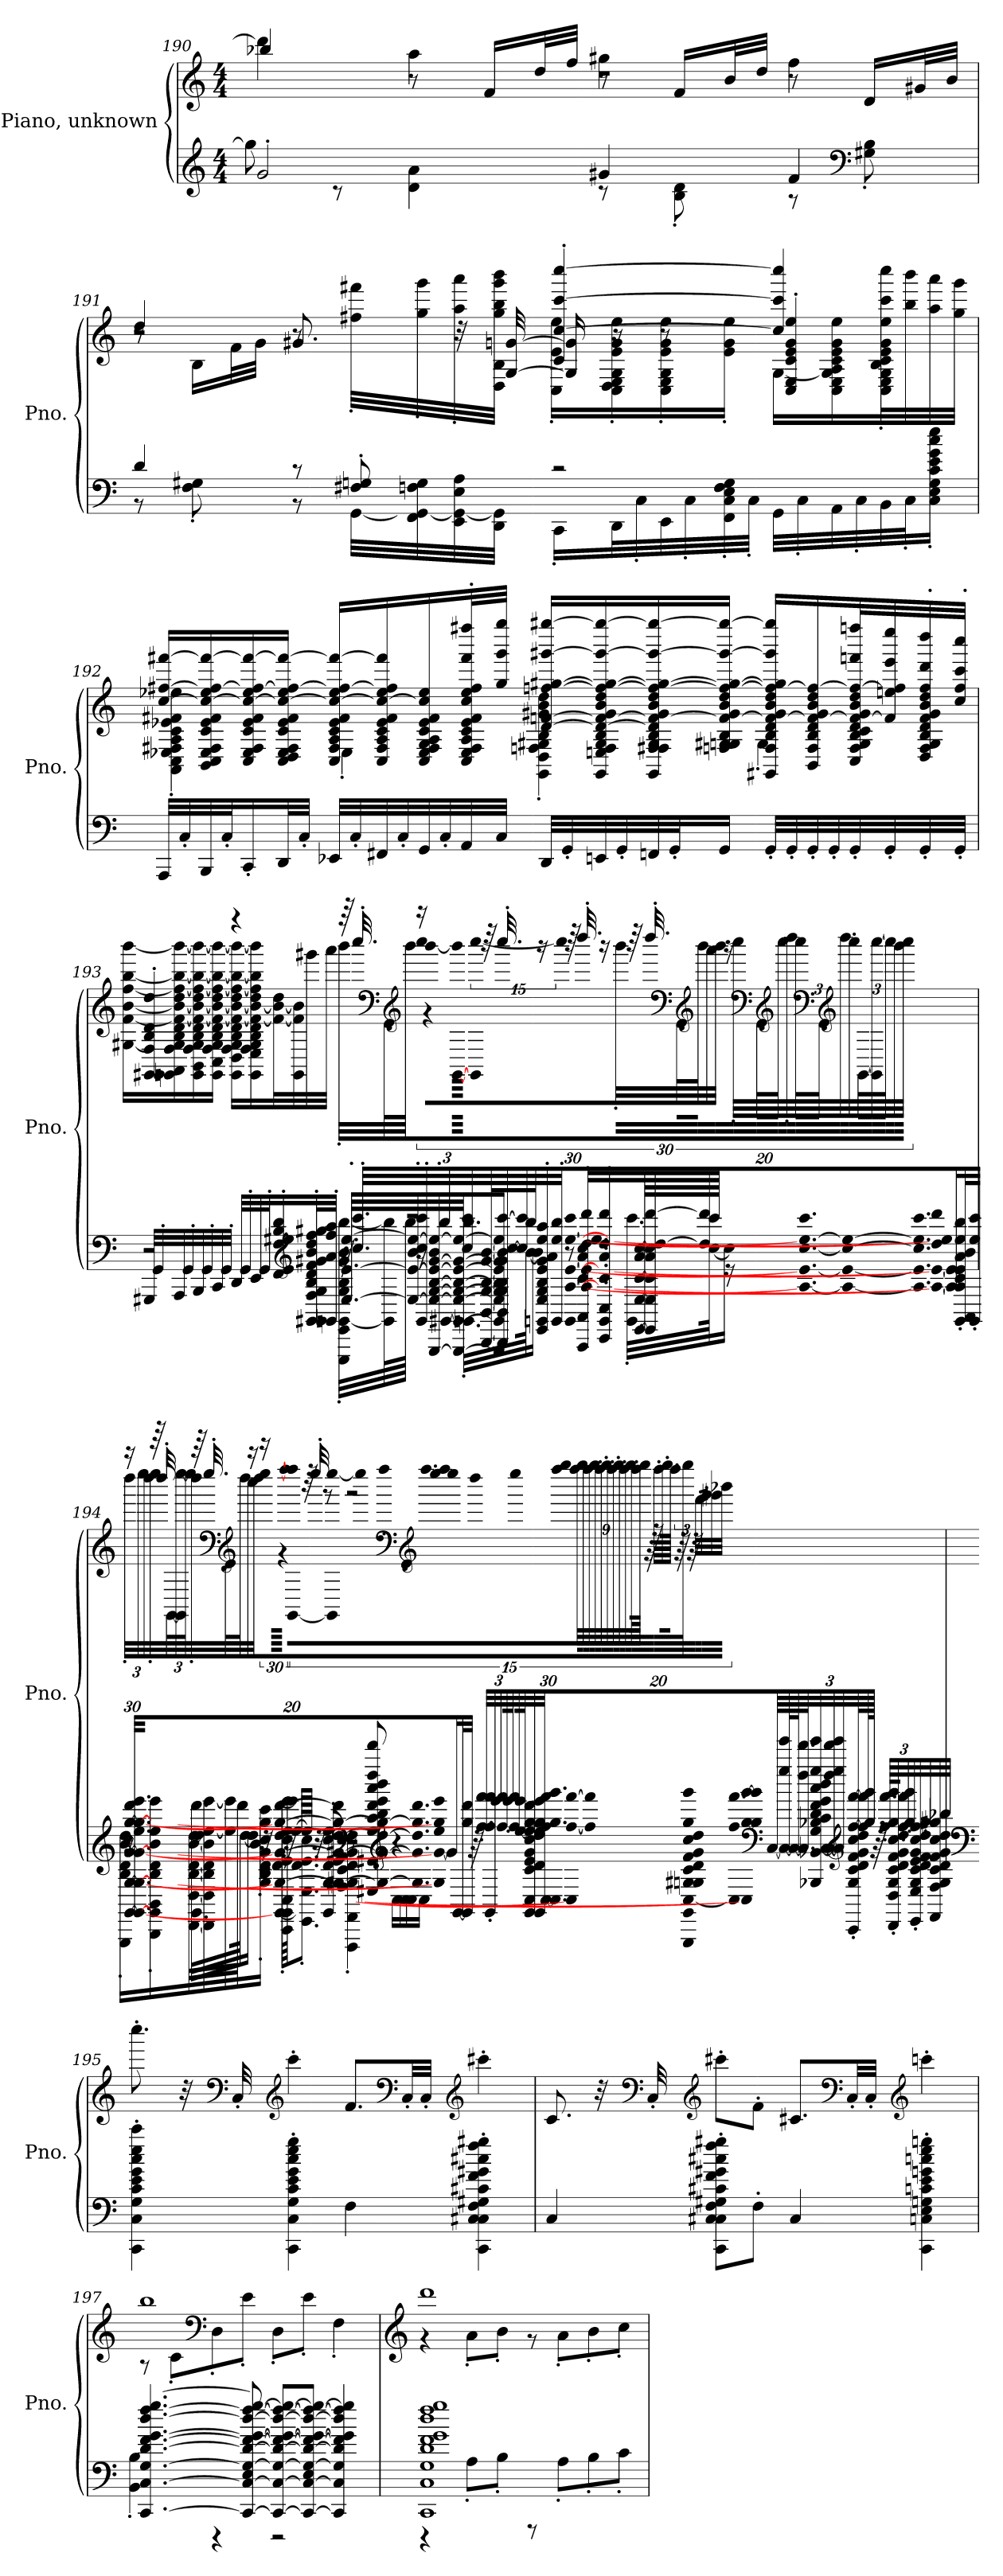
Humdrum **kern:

**kern	**kern
*part1	*part1
*staff2	*staff1
*I"Piano, unknown	*
*I'Pno.	*
*clefG2	*clefG2
*k[]	*k[]
*M4/4	*M4/4
=190	=190
*^	*^
*	*	*	*^
2g'/	8gg\]	1r	4ddd\]	4bb-X/
.	8r	.	.	.
.	4d\ 4a\	.	4aa\	8r
.	.	.	.	16f/LL
.	.	.	.	32dd/L
.	.	.	.	32ff/JJJ
4g#X/	8r	.	4gg#X\	8r
.	8B\' 8d\'	.	.	16f/LL
.	.	.	.	32b/L
.	.	.	.	32dd/JJJ
4f/	8r	.	4ff\	8r
*clefF4	*	*	*	*
.	8G#X\' 8B\'	.	.	16d/LL
.	.	.	.	32g#X/L
.	.	.	.	32b/JJJ
!!LO:LB:g=z	!!	!!
=191	=191	=191	=191	=191
4d/	8r	2r	8r	4dd/
.	8F\' 8G#X\'	.	16B\LL	.
.	.	.	32f\L	.
.	.	.	32g\JJJ	.
8r	8r	.	8r	8.g#X/
8F#X/' 8Gn/'	[32GG\LLL	.	32ff#X\' 32fff#X\'LLL	.
.	32FF\ 32GG\_ 32Fn\ 32G\	.	32gg\' 32ggg\'	.
.	32EE\ 32GG\_ 32E\ 32A\	.	32aa\' 32aaa\'	32r
.	32DD\ 32GG\]JJJ	.	32D\ 32B\ 32gg\ 32bb\ 32ggg\ 32bbb\JJJ	[32G/ [32gn/
2r	16CC'\LL	4c/' [4cc/' [4ccc/' [4cccc/'	16C\' 16e\' 16ee\'LL	16G/] 16g/]
.	32DD\L	.	16C\' 16D\' 16E\' 16G\' 16e\' 16g\' 16ee\'	16r
.	32C'\	.	.	.
.	32EE\	.	16C\' 16E\' 16G\' 16e\' 16g\' 16ee\'	8r
.	32C'\	.	.	.
.	32FF\' 32C\' 32E\' 32F\' 32G\'	.	16e\' 16g\' 16ee\'JJ	.
.	32C'\JJJ	.	.	.
.	32GG\LLL	4cc/] 4ccc/] 4cccc/]	[16G\LL	4C/' 4E/' 4c/' 4e/' 4g/' 4ee/'
.	32C'\	.	.	.
.	32AA\	.	16C\ 16E\ 16G\] 16A\ 16c\ 16e\ 16g\ 16ee\	.
.	32C'\	.	.	.
.	32BB\	.	32C\' 32E\' 32G\' 32B\' 32c\' 32e\' 32g\' 32ee\' 32ccc\' 32cccc\'L	.
.	32C'\J	.	32bb\ 32bbb\	.
.	16C\' 16E\' 16G\' 16c\' 16e\' 16g\' 16cc\' 16ee\'JJ	.	32aa\ 32aaa\	.
.	.	.	32gg\ 32ggg\JJJ	.
*v	*v	*	*	*
*	*	*v	*v
!!LO:PB:g=z
=192	=192	=192
32AAA/LLL	[16cc/ [16ff#X/ [16fff#X/LL	4AA\' 4C\' 4E-X\' 4F#X\' 4A\' 4c\' 4e-X\' 4f#X\' 4ee-X\'
32C'/	.	.
32BBB/	16BB/ 16C/ 16E-/ 16F#/ 16c/ 16e-/ 16f#/ 16cc/_ 16ee-/ 16ff#/_ 16fff#/_	.
32C'/J	.	.
16CC'/	16C/ 16E-/ 16F#/ 16c/ 16e-/ 16f#/ 16cc/_ 16ee-/ 16ff#/_ 16fff#/_	.
32DD/L	16C/ 16D/ 16E-/ 16F#/ 16c/ 16e-/ 16f#/ 16cc/_ 16ee-/ 16ff#/_ 16fff#/_JJ	.
32C'/JJJ	.	.
32EE-X/LLL	16C/ 16F#/ 16A/ 16c/ 16e-/ 16f#/ 16cc/_ 16ee-/ 16ff#/_ 16fff#/_LL	4E-'\
32C'/	.	.
32FF#X/	16C/ 16F#/ 16A/ 16c/ 16e-/ 16f#/ 16cc/_ 16ee-/ 16ff#/] 16fff#/]	.
32C'/	.	.
32GG/	16C/ 16E-/ 16F#/ 16G/ 16A/ 16c/ 16e-/ 16f#/ 16cc/] 16ee-/	.
32C'/	.	.
32AA/	32C/' 32E-/' 32F#/' 32A/' 32c/' 32e-/' 32f#/' 32cc/' 32ee-/' 32ff#/' 32fff#/' 32ffff#X/'L	.
32C/JJJ	32gg/ 32ggg/ 32gggg/JJJ	.
32DD/LLL	[16d/ [16fn/ [16ffn/ [16gg#X/ [16ggg#X/ [16gggg#X/LL	4GG\' 4D\' 4Fn\' 4G#X\' 4B\' 4g#X\' 4b\' 4dd\'
32GG'/	.	.
32EEn/	16GG/ 16En/ 16F/ 16G#/ 16B/ 16d/_ 16f/_ 16g#/ 16b/ 16dd/ 16ff/_ 16gg#/_ 16ggg#/_ 16gggg#/_	.
32GG'/	.	.
32FFn/	16GG/ 16F/ 16F#X/ 16G#/ 16B/ 16d/] 16f/_ 16g#/ 16b/ 16dd/ 16ff/_ 16gg#/_ 16ggg#/_ 16gggg#/_	.
32GG'/J	.	.
16GG/JJ	16Fn/ 16Gn/ 16G#X/ 16B/ 16f/_ 16g#/ 16b/ 16dd/ 16ff/_ 16gg#/_ 16ggg#/_ 16gggg#/_JJ	.
32GG'/LLL	16GG#X/ 16F/ 16B/ 16d/ 16f/_ 16g#/ 16b/ 16dd/ 16ff/_ 16gg#/] 16ggg#/] 16gggg#/]LL	4G#'\
32GG'/	.	.
32GG'/	16BB/ 16F/ 16B/ 16d/ 16f/_ 16g#/ 16b/ 16dd/ 16ff/_	.
32GG'/	.	.
32GG'/	32C/ 32F/ 32G#/ 32B/ 32c/ 32d/ 32f/_ 32g#/ 32b/ 32dd/ 32ff/_ 32fffn/ 32ffffn/L	.
32GG'/	32f/] 32een/ 32ff/] 32eee/ 32eeee/	.
32GG'/	32D/' 32F/' 32G#/' 32B/' 32d/' 32f/' 32g#/' 32b/' 32dd/' 32ff/' 32ddd/' 32dddd/'	.
32GG'/JJJ	32cc/' 32ff/' 32ccc/' 32cccc/'JJJ	.
!!LO:LB:g=z	!!
=193	=193	=193
*^	*	*
*	*^	*	*
32GGG#X/LLL	2r	2r	4GG/' 4GG#X/' 4F/' 4B/' 4d/' 4dd/'	[16G#X\ [16f\ [16b\ [16ff\ [16bb\ [16bbb\LL
32GG'/	.	.	.	.
32AAA/	.	.	.	16GGn\ 16AA\ 16F\ 16G#\] 16B\ 16d\ 16f\_ 16b\_ 16dd\ 16ff\_ 16bb\_ 16bbb\_
32GG'/	.	.	.	.
32BBB/	.	.	.	16GG\ 16BB\ 16F\ 16G#\ 16B\ 16d\ 16f\_ 16b\_ 16dd\ 16ff\_ 16bb\_ 16bbb\_
32GG'/	.	.	.	.
32CC/	.	.	.	16GG\ 16C\ 16F\ 16G#\ 16B\ 16d\ 16f\_ 16b\_ 16dd\ 16ff\_ 16bb\_ 16bbb\_JJ
32GG'/JJJ	.	.	.	.
32DD/LLL	.	.	4r	16GG\ 16D\ 16F\ 16G#\ 16B\ 16d\ 16f\_ 16b\_ 16dd\ 16ff\_ 16bb\_ 16bbb\_LL
32GG'/	.	.	.	.
32EE/	.	.	.	16GG\ 16E\ 16F\ 16G#\ 16B\ 16d\ 16f\_ 16b\_ 16dd\ 16ff\] 16bb\] 16bbb\]
32GG'/J	.	.	.	.
16FF/' 16GG/' 16F/' 16G#X/' 16B/' 16d/'	.	.	.	32f\_ 32b\_ 32dd\L
.	.	.	.	32GG\ 32f\] 32b\]
*clefG2	*	*	*	*
32GG/' 32GG#X/' 32F/' 32G#/' 32B/' 32d/' 32f/' 32g#X/' 32b/' 32dd/' 32ff/' 32gg#X/'L	.	.	.	32ggg#X\
32GGn/' 32a/' 32ff/' 32aa/'JJJ	.	.	.	32aaa\JJJ
64r	32EEE\' 32EE\' [32GG\' 32G#\' 32B\' 32g#\' 32b\' [32bb\'LLL	[32.E/' [32.e/' [32.ee/'LLL	64r	32bbb'\LLL
32.cc/' 32.ccc/'LLL	.	.	32.cccc'/	.
*	*	*	*clefF4	*
.	64GG\] 64bb\]L	.	.	64GG\L
*	*	*	*clefG2	*
.	64bb\JJJJ	64E/_' 64e/_' [64b/' 64ee/_'K	.	64bbb\
*Xbrackettup	*	*	*	*
!	!	!	!	!LO:N:vis=256
48GG/' 48cc/' 48ccc/'	16r	[32GGG#/' [32GG#X/' 32E/_' [32G#/' [32B/' 32e/_' [32g#/' 32b/]' 32ee/_'	16r	1920%17cccc\JJJJk
!	!	!	!	!LO:N:vis=128
.	.	.	.	1920%17r
!	!	!	!	!LO:N:vis=256
.	.	.	.	[1920%17bbb\KLLLL
48bb/	.	.	.	.
!	!	!	!	!LO:N:vis=64
.	.	.	.	[960%17GG\ 960%17bbb\]
.	.	32GGG#/_ 32GG#/_ 32E/_ 32G#/_ 32B/_ 32e/_ 32g#/_ 32ee/_JJ	.	.
48cc/ 48ccc/	.	.	.	.
.	.	.	.	1920ryy
!	!	!	!	!LO:N:vis=256
.	.	.	.	1920%17GG\] [1920%17cccc\L
!	!	!	!	!LO:N:vis=256
.	.	.	.	1920%17cccc\JJ]
[64BBB/ [64BB/ [64G#/ [64B/ [64g#/ [64b/L	32.GGn\' 32.bb\'LLL	8GGG#/] 8GG#/] 8E/] 8G#/] 8B/] 8e/] 8g#/] 8ee/]J	64r	32bbb'\
64BBB/] 64BB/] 64G#/] 64B/] 64g#/] 64b/] [64cc/ [64ccc/	.	.	32.cccc'/	.
*	*	*	*clefF4	*
64cc/] 64ccc/]	.	.	.	64GG\L
*	*	*	*clefG2	*
64bb/J	[64b\JK	.	.	64bbb\J
32EE/' 32GGn/' 32E/' 32G#/' 32B/' 32e/' 32g#/' 32a/' 32ee/' 32aa/'	16b\JJ]	.	16r	32aaa\
32GG/' 32ee/' 32bb/'	.	.	.	32bbb\JJJ
!LO:N:vis=64	!	!	!	!
960%17GG/ [960%17A/ [960%17e/ [960%17ee/ 960%17ccc/L	8r	16AAA/' 16AA/' 16c/' 16a/' 16cc/'LL	64r	32cccc'\LLL
.	.	.	32.dddd'/	.
!LO:N:vis=64.	!	!	!	!
640%17A/_ 640%17e/_ 640%17dd/ 640%17ee/_ 640%17ddd/	.	.	.	.
*	*	*	*clefF4	*
.	.	.	.	64GG\L
1920ryy	.	.	.	.
!LO:N:vis=64.	!	!	!	!
640%17A/_ 640%17e/_ [640%17cc/ 640%17ee/_ 640%17ccc/	.	.	.	.
*	*	*	*clefG2	*
.	.	.	.	64cccc\J
*	*	*	*	*Xbrackettup
.	.	16CC/' 16GG/' 16C/' 16c/' 16a/' 16dd/' 16ddd/'	16r	48dddd'\
!LO:N:vis=256	!	!	!	!
1920%17A/_ 1920%17e/_ 1920%17cc/_ 1920%17ee/_K	.	.	.	.
!LO:N:vis=64.	!	!	!	!
640%17A/_ 640%17e/_ 640%17cc/] 640%17ee/_ 640%17ccc/	.	.	.	.
.	.	.	.	96cccc\L
*	*	*	*clefF4	*
.	.	.	.	96GG\J
*	*	*	*clefG2	*
.	.	.	.	48dddd\
1920ryy	.	.	.	.
!LO:N:vis=64	!	!	!	!
960%17A/_ 960%17e/_ 960%17dd/ 960%17ee/] 960%17ddd/JJ	.	.	.	.
16A/] 16e/]	32.GG\' 32.ccc\'LLL	[64EE/ [64E/ [64c/ [64a/ [64cc/LL	64r	32cccc'\
.	.	64EE/] 64E/] 64c/] 64a/] 64cc/] [64dd/ [64ddd/	32.dddd'/	.
.	.	64dd/] 64ddd/]	.	[96GG\L
.	.	.	.	96GG\] [96cccc\
.	[64cc\JK	64ccc/JJJJ	.	.
.	.	.	.	96cccc\J]
32GG/' 32AA/' 32A/' 32c/' 32e/' 32a/' 32b/' 32ee/' 32bb/'L	16cc\JJ]	16r	16r	32bbb\
32GG/' 32ee/' 32ccc/'JJJ	.	.	.	32cccc\JJJ
*v	*v	*v	*	*
!!LO:LB:g=z	!!
=194	=194	=194
!LO:N:vis=64	!	!
*^	*	*
*	*^	*	*
*	*	*^	*	*
[960%17GG/ [960%17G/ [960%17g/ [960%17gg/ 960%17ddd/LLLL	8r	4r	16GGG\' 16B\' 16d\' 16b\' 16dd\'LL	16r	48dddd'\LLL
!LO:N:vis=64.	!	!	!	!	!
640%17GG/_ 640%17G/_ 640%17g/_ 640%17ee/ 640%17gg/_ 640%17eee/	.	.	.	.	.
.	.	.	.	.	48eeee\
.	.	.	.	.	48dddd\
1920ryy	.	.	.	.	.
!LO:N:vis=256	!	!	!	!	!
1920%17GG/] 1920%17G/_ 1920%17g/_ [1920%17dd/ 1920%17gg/_ [1920%17ddd/K	.	.	.	.	.
!LO:N:vis=64	!	!	!	!	!
960%17G/_ 960%17g/_ 960%17dd/_ 960%17gg/_ 960%17ddd/]	.	.	.	.	.
.	.	.	16BBB\' 16GG\' 16BB\' 16B\' 16d\' 16b\' 16ee\' 16eee\'	64r	32eeee'\
!LO:N:vis=256	!	!	!	!	!
1920%17G/_ 1920%17g/_ 1920%17dd/_ 1920%17gg/_K	.	.	.	.	.
.	.	.	.	32.dddd'/	.
!LO:N:vis=64.	!	!	!	!	!
640%17G/_ 640%17g/_ 640%17dd/] 640%17gg/_ 640%17ddd/	.	.	.	.	.
.	.	.	.	.	[96GG\L
.	.	.	.	.	96GG\] [96eeee\
1920ryy	.	.	.	.	.
!LO:N:vis=64	!	!	!	!	!
960%17G/] 960%17g/_ 960%17ee/ 960%17gg/] 960%17eee/JJ	.	.	.	.	.
.	.	.	.	.	96eeee\J]
16g/]	32.GG\' 32.ddd\'LLL	.	[64DD\ [64D\ [64B\ [64d\ [64b\ [64dd\LL	64r	32dddd'\
.	.	.	64DD\] 64D\] 64B\] 64d\] 64b\] 64dd\] [64ee\ [64eee\	32.eeee'/	.
*	*	*	*	*clefF4	*
.	.	.	64ee\] 64eee\]	.	64GG\L
*	*	*	*	*clefG2	*
.	[64dd\JK	.	64ddd\JJ	.	64dddd\J
[32GG/L	16dd\JJ]	.	16G\' 16B\' 16d\' 16g\' 16b\' 16cc\' 16gg\' 16ccc\'JJ	16r	32cccc\
32GG/] 32gg/ 32ddd/JJJ	.	.	.	.	32dddd\
*	*	*	*	*	*brackettup
!	!	!	!	!	!LO:N:vis=256
64r	4c\' 4g\' 4gg\'	32r	32CC\' [32GG\' 32C\' 32d\' 32e\' 32cc\' 32ee\' [32eee\'LLL	16r	1920%17eeee\JJJkk
!	!	!	!	!	!LO:N:vis=128
.	.	.	.	.	1920%17r
32.ff/' 32.fff/'LLL	.	.	.	.	.
!	!	!	!	!	!LO:N:vis=64
.	.	.	.	.	[960%17ffff\
.	.	64r	64GG\] 64eee\]L	.	.
.	.	.	.	.	1920ryy
!	!	!	!	!	!LO:N:vis=256
.	.	.	.	.	[1920%17GG\ 1920%17ffff\]LLLLL
!	!	!	!	!	!LO:N:vis=256
.	.	.	.	.	1920%17GG\] [1920%17eeee\
.	.	[64ee/KLLL	64eee\JJJ	.	.
!	!	!	!	!	!LO:N:vis=256
.	.	.	.	.	1920%17eeee\JJ]
48GG/' 48ff/' 48fff/'	.	32ee/JJJ]	8.EE\' 8.E\' 8.d\' 8.e\' 8.cc\'J	64r	32ffff'\
.	.	.	.	32.eeee'/	.
48eee/	.	.	.	.	.
*	*	*	*	*clefF4	*
.	.	32r	.	.	64GG\L
48ff/ 48fff/	.	.	.	.	.
*	*	*	*	*clefG2	*
.	.	.	.	.	64ffff\
64eee'/K	.	8GG/' 8G/' 8d/' 8e/' 8cc/' 8ee/'	.	8r	64eeee'\J
32ff/ 32fff/	.	.	.	.	32ffff\
[64ee/ 64eee/K	.	.	.	.	64eeee\K
32GG/ 32C/ 32c/ 32d/ 32e/ 32g/ 32cc/ 32dd/ 32ee/_ 32gg/ 32ddd/	.	.	.	.	32dddd\
32GG/ 32ee/] 32gg/ 32eee/	.	.	.	.	32eeee\
!LO:N:vis=64	!	!	!	!	!
[960%17C/ 960%17ff/ 960%17fff/L	2r	8r	4FFF\' 4FF\' 4F\' 4G#X\' 4c\' 4d\' 4f\' 4g#X\' 4cc\' 4dd\'	2r	64ffff\K
.	.	.	.	.	32gggg\
!LO:N:vis=64.	!	!	!	!	!
640%17C/_ 640%17gg/ 640%17ggg/	.	.	.	.	.
1920ryy	.	.	.	.	.
!LO:N:vis=256	!	!	!	!	!
1920%17C/] [1920%17ff/ [1920%17fff/L	.	.	.	.	.
.	.	.	.	.	64ffff\K
!LO:N:vis=256	!	!	!	!	!
1920%17ff/] 1920%17fff/]J	.	.	.	.	.
!LO:N:vis=64	!	!	!	!	!
*	*	*	*	*	*Xbrackettup
960%17GGG/ 960%17GG/ [960%17C/ 960%17Gn/ 960%17G#X/ 960%17c/ 960%17d/ 960%17f/ 960%17g#/ 960%17cc/ 960%17dd/ 960%17gg/ 960%17ggg/	.	.	.	.	48gggg\
!LO:N:vis=64.	!	!	!	!	!
640%17C/_ 640%17ff/ 640%17fff/	.	.	.	.	.
.	.	.	.	.	48ffff\
.	.	.	.	.	48gggg\
1920ryy	.	.	.	.	.
!LO:N:vis=256	!	!	!	!	!
1920%17C/] [1920%17gg/ [1920%17ggg/L	.	.	.	.	.
!LO:N:vis=256	!	!	!	!	!
1920%17gg/] 1920%17ggg/]J	.	.	.	.	.
*clefF4	*	*	*	*	*
[64.C/	.	8GGG#X/' 8GG#X/' 8G#/' 8c/' 8d/' 8f/' 8g#/' 8cc/' 8dd/' 8ff/' 8fff/'	.	.	48ffff'\
.	.	.	.	.	48gggg'\
128C/_ 128gg/ 128ggg/L	.	.	.	.	.
128C/J_	.	.	.	.	.
64.C/] 64.ff/ 64.fff/J	.	.	.	.	.
.	.	.	.	.	48ffff'\
48BBB-X/ 48BB-X/ [48C/ 48G#/ 48B-X/ 48c/ 48d/ 48f/ 48g#/ 48cc/ 48dd/ 48gg/ 48ggg/	.	.	.	.	48gggg'\
48C/_ 48ff/ 48fff/	.	.	.	.	48ffff'\
48C/] 48gg/ 48ggg/	.	.	.	.	48gggg\
*clefG2	*	*	*	*	*
64CC/' 64G#/' 64c/' 64d/' 64f/' 64g#/' 64cc/' 64dd/' [64ff/' [64fff/'L	.	4r	16C\LL	.	64.ffff'\L
128ff/] 128fff/]L	.	.	.	.	.
128gg/ 128ggg/JJJJJ	.	.	.	.	128gggg\JJJJk
128r	.	.	.	.	128r
64.ff/' 64.fff/'KLLL	.	.	.	.	64.ffff'\LLLL
48DD/' 48D/' 48G#/' 48c/' 48d/' 48f/' 48g#/' 48cc/' 48dd/' 48gg/' 48ggg/'	.	.	16C\	.	64.gggg'\
48ff/' 48fff/'	.	.	.	.	.
.	.	.	.	.	128ffff\JJJJk
*	*	*	*	*	*brackettup
.	.	.	.	.	96r
48gg/' 48ggg/'	.	.	.	.	96gggg\
.	.	.	.	.	96r
32EE/' 32E/' 32G#/' 32c/' 32d/' 32e/' 32f/' 32g#/' 32cc/' 32dd/' 32ff/'	.	.	16C\	.	32fff'\LLL
32gg'/	.	.	.	.	32ggg'\
32FF/ 32F/ 32G#/ 32c/ 32d/ 32f/ 32g#/ 32cc/ 32dd/ 32gg#X/	.	.	16C\JJ	.	32ggg#X\
32bb-X/JJJ	.	.	.	.	32bbb-X\JJJ
*v	*v	*v	*v	*	*
*	*v	*v
!!LO:LB:g=z
=195	=195
*clefF4	*
4CC\' 4C\' 4G\' 4c\' 4e\' 4g\' 4cc\' 4ee\' 4ccc\'	8.cccc'\
.	32r
*	*clefF4
.	32C'/
*	*clefG2
4CC\' 4C\' 4G\' 4c\' 4e\' 4g\' 4cc\' 4ee\' 4gg\'	4ccc'\
4F\	8.f/L
*	*clefF4
.	32C'/LL
.	32C'/JJJ
*	*clefG2
4CC\' 4C\' 4C#X\' 4F\' 4G#X\' 4c#X\' 4f\' 4g#X\' 4cc#X\' 4ff\' 4gg#X\'	4ccc#X'\
=196	=196
4C/	8.c/
.	32r
*	*clefF4
.	32C'/
*	*clefG2
8CC\' 8C\' 8C#X\' 8F\' 8G#X\' 8c#X\' 8f\' 8g#X\' 8cc#X\' 8ff\' 8gg#X\'L	8ccc#X'\L
8F'\J	8f'\J
4C#/	8.c#X/L
*	*clefF4
.	32C'/LL
.	32C'/JJJ
*	*clefG2
4CC\' 4Cn\' 4E\' 4Gn\' 4cn\' 4e\' 4gn\' 4ccn\' 4ee\' 4ggn\'	4cccn'\
!!LO:LB:g=z
=197	=197
*^	*^
[4.CC/ [4.C/ [4.G/ [4.d/ [4.f/ [4.g/ [4.dd/ [4.ff/ [4.gg/	4BB\' 4B\'	1bb	8r
.	.	.	8c'\L
*	*	*clefF4	*
.	4r	.	8D'\
8CC/_ 8C/_ 8E/ 8G/_ 8d/_ 8f/_ 8g/_ 8dd/_ 8ff/_ 8gg/_	.	.	8e'\J
8CC/_ 8C/_ 8G/_ 8d/_ 8f/_ 8g/_ 8dd/_ 8ff/_ 8gg/_L	2r	.	8D'\L
8CC/_ 8C/_ 8E/ 8G/_ 8d/_ 8f/_ 8g/_ 8dd/_ 8ff/_ 8gg/_J	.	.	8e'\J
4CC/] 4C/] 4G/] 4d/] 4f/] 4g/] 4dd/] 4ff/] 4gg/]	.	.	4F'\
=198	=198	=198	=198
*	*	*clefG2	*
1CC 1C 1G 1d 1f 1g 1dd 1ff 1gg	4r	1ddd	4r
.	8A'\L	.	8a'\L
.	8B'\J	.	8b'\J
.	8r	.	8r
.	8A'\L	.	8a'\L
.	8B'\	.	8b'\
.	8c'\J	.	8cc'\J
*v	*v	*	*
*	*v	*v
=	=
*-	*-
